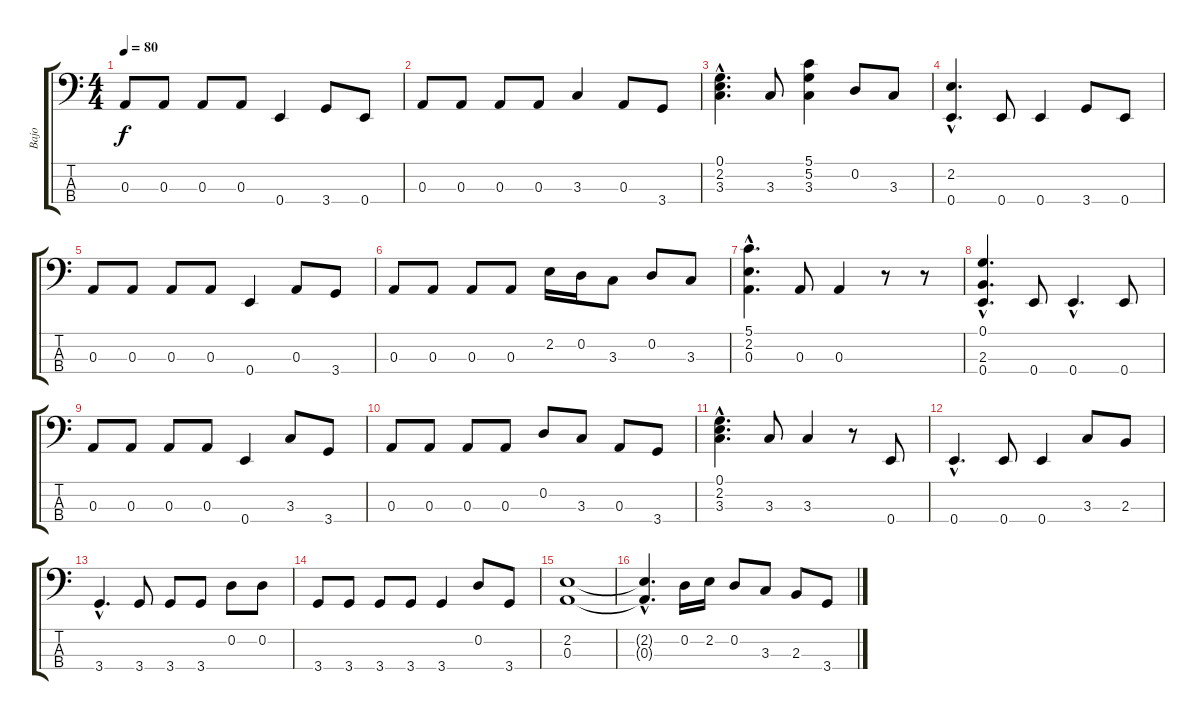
\track ("Bajo" "Bajo") {instrument electricbassfinger}
\staff {score tabs}
\tuning (G2 D2 A1 E1) {hide}
\ts (4 4)
\tempo 80
\clef f4
\ks c
0.3.8{dy f} 0.3.8 0.3.8 0.3.8 0.4.4 3.4.8 0.4.8 |
0.3.8 0.3.8 0.3.8 0.3.8 3.3.4 0.3.8 3.4.8 |
(0.1 2.2 3.3{hac}).4{d} 3.3.8 (5.1 5.2 3.3).4 0.2.8 3.3.8 |
(2.2 0.4{hac}).4{d} 0.4.8 0.4.4 3.4.8 0.4.8 |
0.3.8 0.3.8 0.3.8 0.3.8 0.4.4 0.3.8 3.4.8 |
0.3.8 0.3.8 0.3.8 0.3.8 2.2.16 0.2.16 3.3.8 0.2.8 3.3.8 |
(5.1 2.2 0.3{hac}).4{d} 0.3.8 0.3.4 r.8 r.8 |
(0.1 2.3 0.4{hac}).4{d} 0.4.8 0.4{hac}.4{d} 0.4.8 |
0.3.8 0.3.8 0.3.8 0.3.8 0.4.4 3.3.8 3.4.8 |
0.3.8 0.3.8 0.3.8 0.3.8 0.2.8 3.3.8 0.3.8 3.4.8 |
(0.1 2.2 3.3{hac}).4{d} 3.3.8 3.3.4 r.8 0.4.8 |
0.4{hac}.4{d} 0.4.8 0.4.4 3.3.8 2.3.8 |
3.4{hac}.4{d} 3.4.8 3.4.8 3.4.8 0.2.8 0.2.8 |
3.4.8 3.4.8 3.4.8 3.4.8 3.4.4 0.2.8 3.4.8 |
(2.2 0.3).1 |
(2.2{hac t} 0.3{hac t}).4{d} 0.2.16 2.2.16 0.2.8 3.3.8 2.3.8 3.4.8
